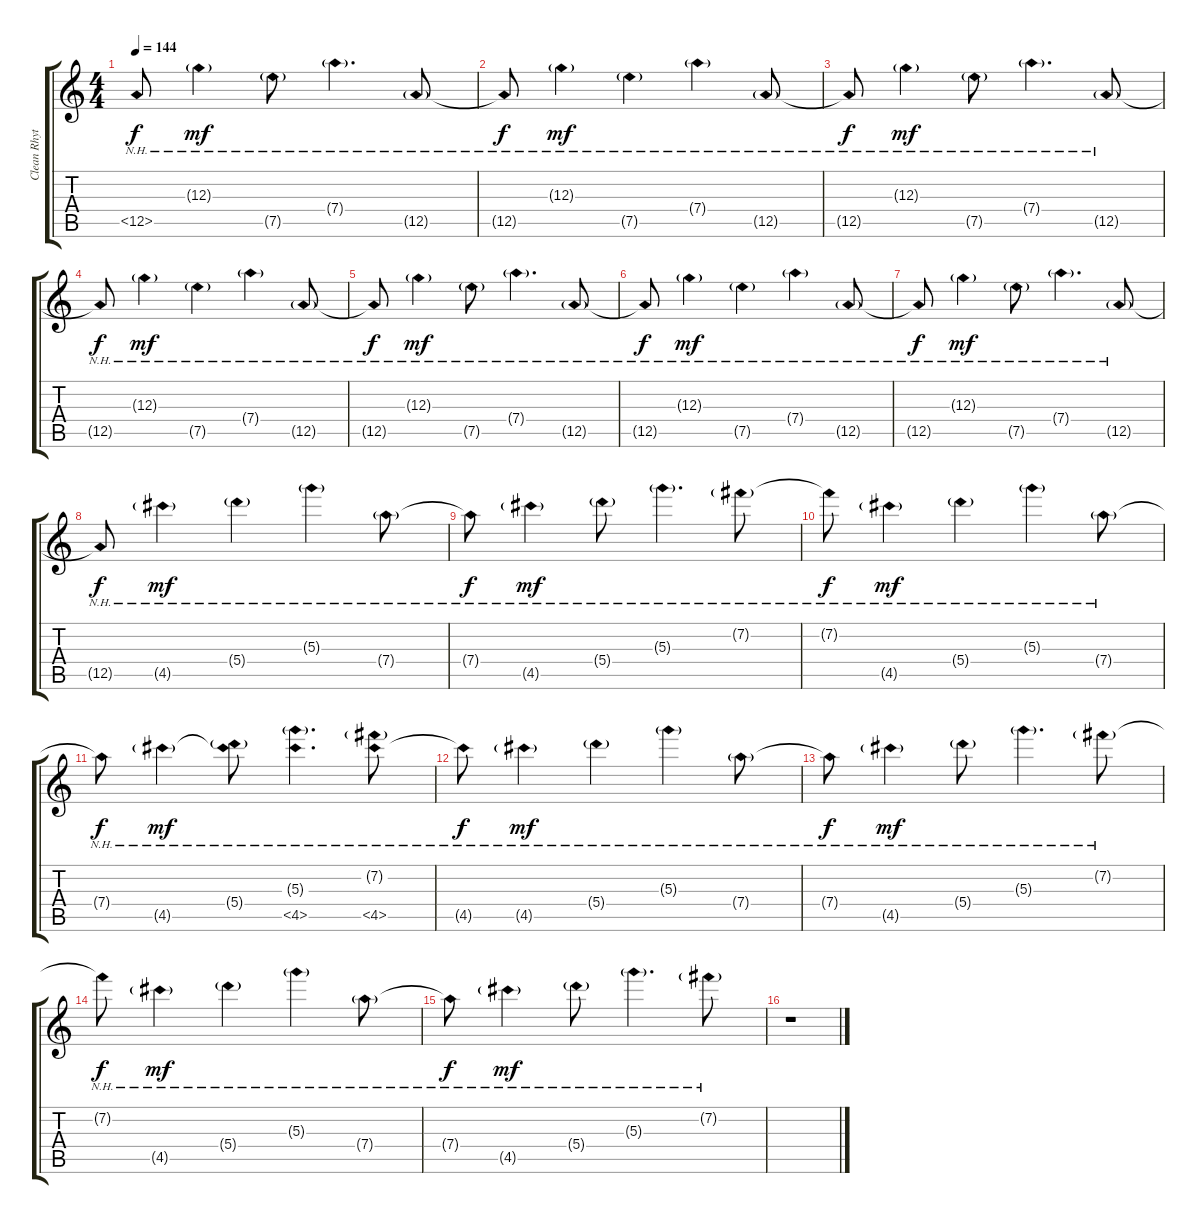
\track ("Clean Rhythm Echo" "Clean Rhyt") {instrument acousticguitarsteel}
\staff {score tabs}
\tuning (E4 B3 G3 D3 A2 E2) {hide}
\ts (4 4)
\tempo 144
\clef g2
\ks c
12.5{nh t}.8{dy f} 12.3{nh g}.4{dy mf} 7.5{nh g}.8 7.4{nh g}.4{d} 12.5{nh g}.8 |
12.5{nh t}.8{dy f} 12.3{nh g}.4{dy mf} 7.5{nh g}.4 7.4{nh g}.4 12.5{nh g}.8 |
12.5{nh t}.8{dy f} 12.3{nh g}.4{dy mf} 7.5{nh g}.8 7.4{nh g}.4{d} 12.5{nh g}.8 |
12.5{nh t}.8{dy f} 12.3{nh g}.4{dy mf} 7.5{nh g}.4 7.4{nh g}.4 12.5{nh g}.8 |
12.5{nh t}.8{dy f} 12.3{nh g}.4{dy mf} 7.5{nh g}.8 7.4{nh g}.4{d} 12.5{nh g}.8 |
12.5{nh t}.8{dy f} 12.3{nh g}.4{dy mf} 7.5{nh g}.4 7.4{nh g}.4 12.5{nh g}.8 |
12.5{nh t}.8{dy f} 12.3{nh g}.4{dy mf} 7.5{nh g}.8 7.4{nh g}.4{d} 12.5{nh g}.8 |
12.5{nh t}.8{dy f} 4.5{nh g}.4{dy mf} 5.4{nh g}.4 5.3{nh g}.4 7.4{nh g}.8 |
7.4{nh t}.8{dy f} 4.5{nh g}.4{dy mf} 5.4{nh g}.8 5.3{nh g}.4{d} 7.2{nh g}.8 |
7.2{nh t}.8{dy f} 4.5{nh g}.4{dy mf} 5.4{nh g}.4 5.3{nh g}.4 7.4{nh g}.8 |
7.4{nh t}.8{dy f} 4.5{nh g}.4{dy mf} (5.4{nh g} 4.5{nh t}).8 (5.3{nh g} 4.5{nh}).4{d} (7.2{nh g} 4.5{nh}).8 |
4.5{nh t}.8{dy f} 4.5{nh g}.4{dy mf} 5.4{nh g}.4 5.3{nh g}.4 7.4{nh g}.8 |
7.4{nh t}.8{dy f} 4.5{nh g}.4{dy mf} 5.4{nh g}.8 5.3{nh g}.4{d} 7.2{nh g}.8 |
7.2{nh t}.8{dy f} 4.5{nh g}.4{dy mf} 5.4{nh g}.4 5.3{nh g}.4 7.4{nh g}.8 |
7.4{nh t}.8{dy f} 4.5{nh g}.4{dy mf} 5.4{nh g}.8 5.3{nh g}.4{d} 7.2{nh g}.8 |
r.1
